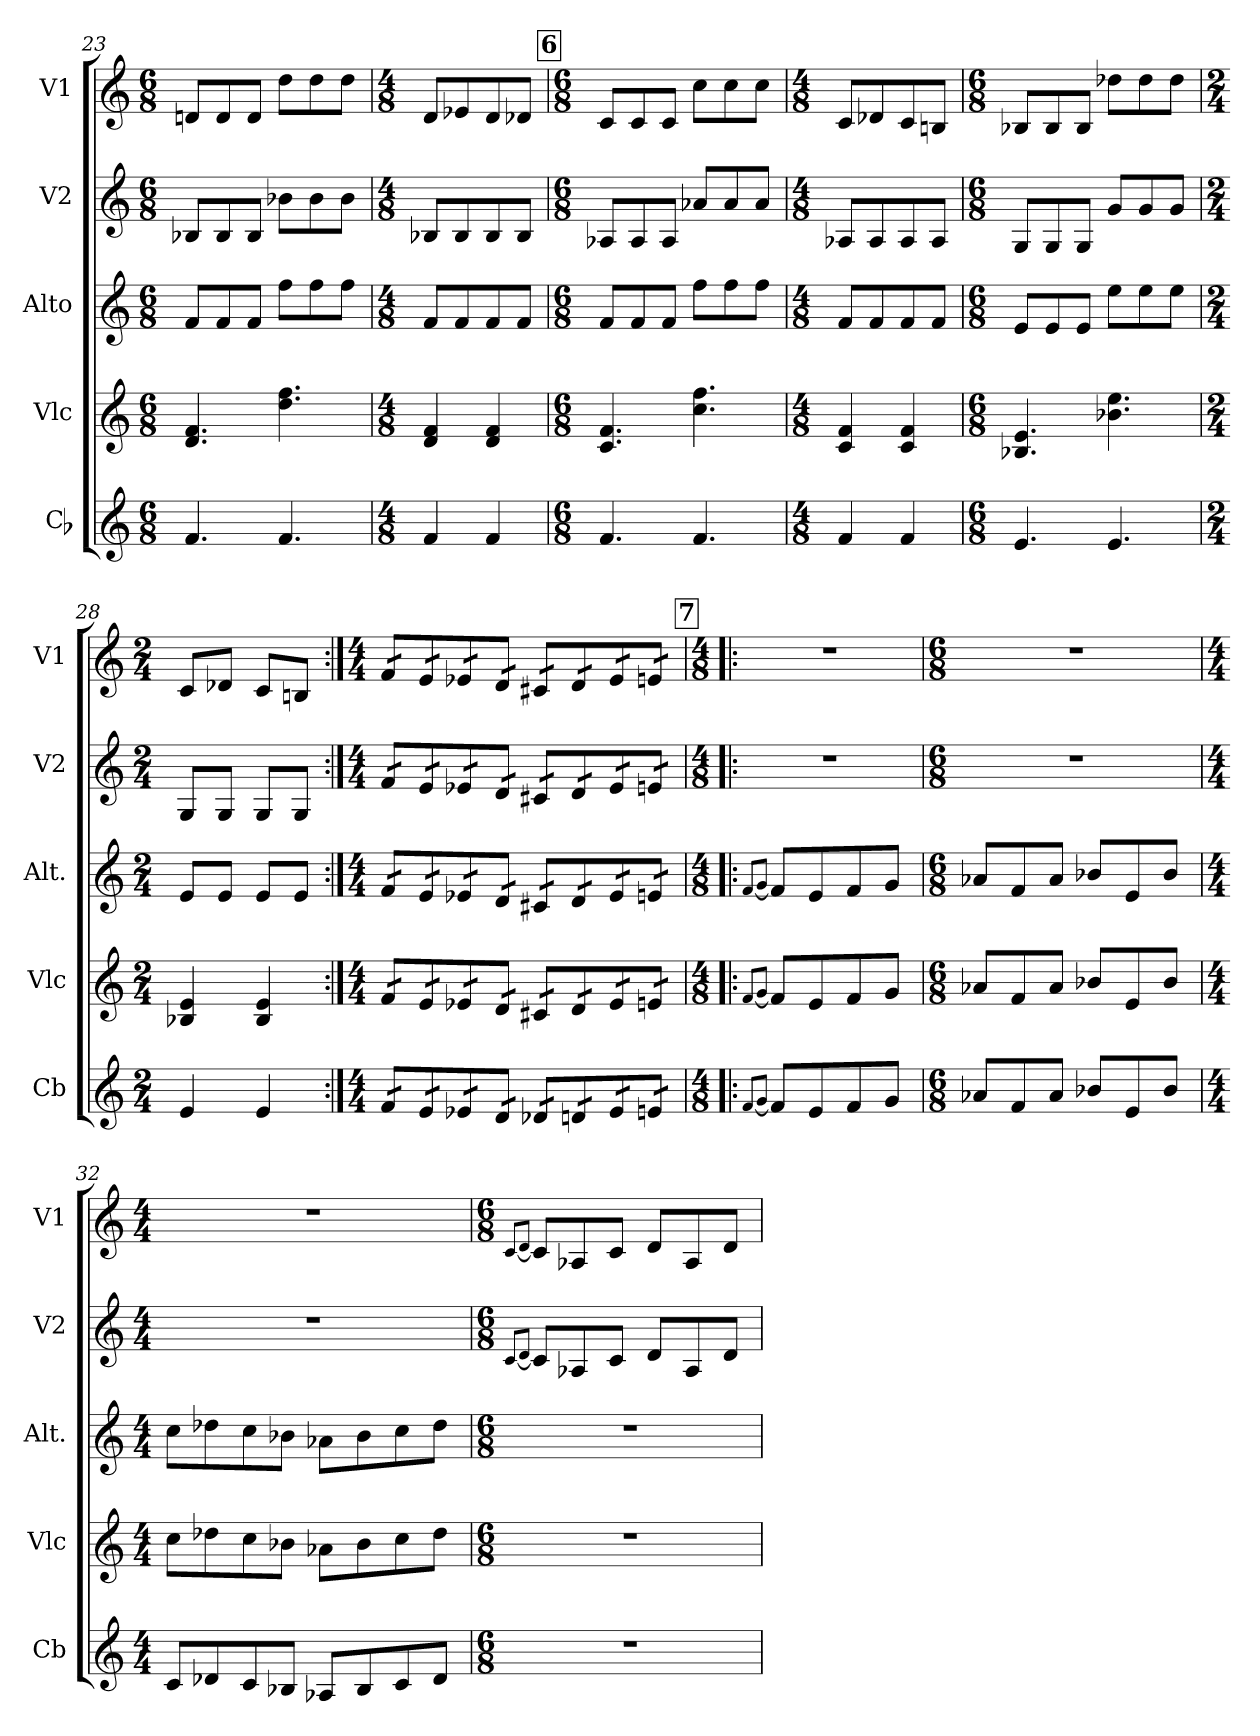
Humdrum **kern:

**kern	**kern	**kern	**kern	**kern
*part5	*part4	*part3	*part2	*part1
*staff5	*staff4	*staff3	*staff2	*staff1
*I"Cb	*I"Vlc	*I"Alto	*I"V2	*I"V1
*I'Cb	*I'Vlc	*I'Alt.	*I'V2	*I'V1
*clefG2	*clefG2	*clefG2	*clefG2	*clefG2
*ITrd7c12	*	*	*	*
*k[]	*k[]	*k[]	*k[]	*k[]
*M6/8	*M6/8	*M6/8	*M6/8	*M6/8
=23	=23	=23	=23	=23
4.F/	4.d/ 4.f/	8f/L	8B-X/L	8dn/L
.	.	8f/	8B-/	8d/
.	.	8f/J	8B-/J	8d/J
4.F/	4.dd\ 4.ff\	8ff\L	8b-X\L	8dd\L
.	.	8ff\	8b-\	8dd\
.	.	8ff\J	8b-\J	8dd\J
=24	=24	=24	=24	=24
*M4/8	*M4/8	*M4/8	*M4/8	*M4/8
4F/	4d/ 4f/	8f/L	8B-X/L	8d/L
.	.	8f/	8B-/	8e-X/
4F/	4d/ 4f/	8f/	8B-/	8d/
.	.	8f/J	8B-/J	8d-X/J
!!LO:LB:g=z
!!LO:REH:place=s1:a:B:fs=14:t=6
=25	=25	=25	=25	=25
*M6/8	*M6/8	*M6/8	*M6/8	*M6/8
4.F/	4.c/ 4.f/	8f/L	8A-X/L	8c/L
.	.	8f/	8A-/	8c/
.	.	8f/J	8A-/J	8c/J
4.F/	4.cc\ 4.ff\	8ff\L	8a-X/L	8cc\L
.	.	8ff\	8a-/	8cc\
.	.	8ff\J	8a-/J	8cc\J
=26	=26	=26	=26	=26
*M4/8	*M4/8	*M4/8	*M4/8	*M4/8
4F/	4c/ 4f/	8f/L	8A-X/L	8c/L
.	.	8f/	8A-/	8d-X/
4F/	4c/ 4f/	8f/	8A-/	8c/
.	.	8f/J	8A-/J	8Bn/J
=27	=27	=27	=27	=27
*M6/8	*M6/8	*M6/8	*M6/8	*M6/8
4.E/	4.B-X/ 4.e/	8e/L	8G/L	8B-X/L
.	.	8e/	8G/	8B-/
.	.	8e/J	8G/J	8B-/J
4.E/	4.b-X\ 4.ee\	8ee\L	8g/L	8dd-X\L
.	.	8ee\	8g/	8dd-\
.	.	8ee\J	8g/J	8dd-\J
=28	=28	=28	=28	=28
*M2/4	*M2/4	*M2/4	*M2/4	*M2/4
4E/	4B-X/ 4e/	8e/L	8G/L	8c/L
.	.	8e/J	8G/J	8d-X/J
4E/	4B-/ 4e/	8e/L	8G/L	8c/L
.	.	8e/J	8G/J	8Bn/J
=29:|!	=29:|!	=29:|!	=29:|!	=29:|!
*M4/4	*M4/4	*M4/4	*M4/4	*M4/4
*tremolo	*	*	*	*
*	*tremolo	*	*	*
*	*	*tremolo	*	*
*	*	*	*tremolo	*
*	*	*	*	*tremolo
16F/LL	16f/LL	16f/LL	16f/LL	16f/LL
16F/	16f/	16f/	16f/	16f/
16E/	16e/	16e/	16e/	16e/
16E/	16e/	16e/	16e/	16e/
16E-X/	16e-X/	16e-X/	16e-X/	16e-X/
16E-X/	16e-X/	16e-X/	16e-X/	16e-X/
16D/	16d/	16d/	16d/	16d/
16D/JJ	16d/JJ	16d/JJ	16d/JJ	16d/JJ
16D-X/LL	16c#X/LL	16c#X/LL	16c#X/LL	16c#X/LL
16D-X/	16c#X/	16c#X/	16c#X/	16c#X/
16Dn/	16d/	16d/	16d/	16d/
16Dn/	16d/	16d/	16d/	16d/
16E-/	16e-/	16e-/	16e-/	16e-/
16E-/	16e-/	16e-/	16e-/	16e-/
16En/	16en/	16en/	16en/	16en/
16En/JJ	16en/JJ	16en/JJ	16en/JJ	16en/JJ
*	*	*	*	*Xtremolo
*	*	*	*Xtremolo	*
*	*	*Xtremolo	*	*
*	*Xtremolo	*	*	*
*Xtremolo	*	*	*	*
!!LO:PB:g=z
!!LO:REH:place=s1:a:B:fs=14:t=7
=30!|:	=30!|:	=30!|:	=30!|:	=30!|:
*M4/8	*M4/8	*M4/8	*M4/8	*M4/8
[8qF/L	[8qf/L	[8qf/L	.	.
8qG/J	8qg/J	8qg/J	.	.
8F/L]	8f/L]	8f/L]	2r	2r
8E/	8e/	8e/	.	.
8F/	8f/	8f/	.	.
8G/J	8g/J	8g/J	.	.
=31	=31	=31	=31	=31
*M6/8	*M6/8	*M6/8	*M6/8	*M6/8
8A-X/L	8a-X/L	8a-X/L	2.r	2.r
8F/	8f/	8f/	.	.
8A-/J	8a-/J	8a-/J	.	.
8B-X/L	8b-X/L	8b-X/L	.	.
8E/	8e/	8e/	.	.
8B-/J	8b-/J	8b-/J	.	.
=32	=32	=32	=32	=32
*M4/4	*M4/4	*M4/4	*M4/4	*M4/4
8C/L	8cc\L	8cc\L	1r	1r
8D-X/	8dd-X\	8dd-X\	.	.
8C/	8cc\	8cc\	.	.
8BB-X/J	8b-X\J	8b-X\J	.	.
8AA-X/L	8a-X\L	8a-X\L	.	.
8BB-/	8b-\	8b-\	.	.
8C/	8cc\	8cc\	.	.
8D-/J	8dd-\J	8dd-\J	.	.
=33	=33	=33	=33	=33
*M6/8	*M6/8	*M6/8	*M6/8	*M6/8
.	.	.	[8qc/L	[8qc/L
.	.	.	8qd/J	8qd/J
2.r	2.r	2.r	8c/L]	8c/L]
.	.	.	8A-X/	8A-X/
.	.	.	8c/J	8c/J
.	.	.	8d/L	8d/L
.	.	.	8A-/	8A-/
.	.	.	8d/J	8d/J
=	=	=	=	=
*-	*-	*-	*-	*-
